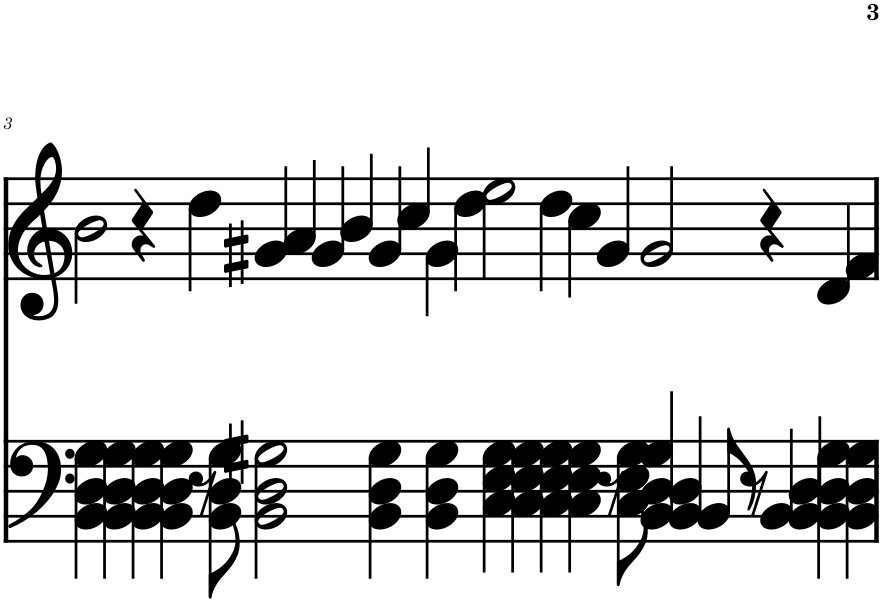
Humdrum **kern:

**kern	**kern
*part2	*part1
*staff2	*staff1
*I"Voice	*I"Voice
*I'V	*I'V
!!LO:PB:g=z
*clefF4	*clefG2
*k[]	*k[]
*M4/4	*M4/4
=3	=3
[<4BB\ 4D\ 4G\	2b\
4BB\] 4D\ 4G\	.
4BB\ 4D\ 4G\	4r
4BB\ 4D\ 4G\	4ryy
8r	4dd\
8BB\ 8D\ 8G\	.
2BB\ 2D\ 2G#X\	4g#X/
.	4a/
2ryy	4g#/
.	4b/
4BB\ 4D\ 4G#\	4g#/
4ryy	4cc/
4BB\ 4D\ 4G#\	4g#\
4ryy	4dd\
4C\ 4E\ 4G#\	2ee\
4C\ 4E\ 4G#\	.
4C\ 4E\ 4G#\	4dd\
4C\ 4E\ 4G#\	4cc\
8r	4g#/
8C\ 8E\ 8G#\	.
4BB/ 4D/ 4G#/	2g#/
4BB/ 4D/	.
8BB/	4ryy
8r	.
4BB/	4r
4BB/ 4D/	4ryy
[<4BB\ 4D\ 4G#\	4d/
4BB\] 4D\ 4G#\	4f/
=	=
*-	*-
